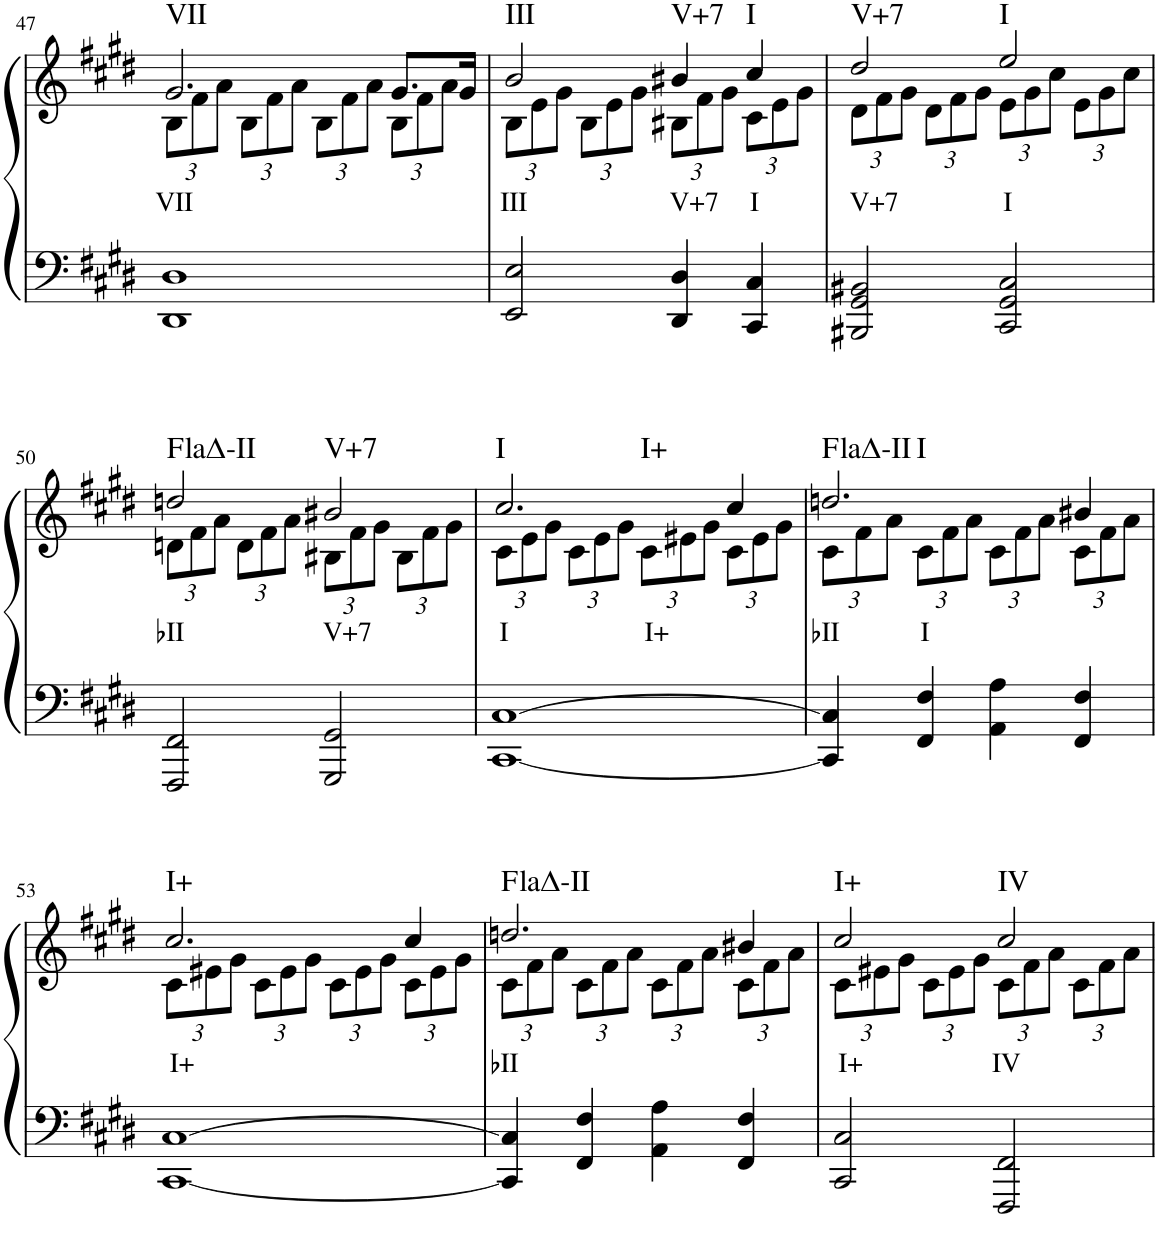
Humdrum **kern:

**kern	**kern	**text	**harte
*part1	*part1	*part1	*part1
*staff2	*staff1	*staff1	*
*I"Piano	*	*	*
*I'Pno	*	*	*
!!LO:PB:g=z
*clefF4	*clefG2	*	*
*k[f#c#g#d#]	*k[f#c#g#d#]	*	*
*E:	*E:	*	*
*M2/2	*M2/2	*	*
*met(c|)	*met(c|)	*	*
=47	=47	=47	=47
*	*^	*	*
*	*	*Xbrackettup	*	*
!	!	!	!LO:LY:b	!LO:H:kt=VII
1DD# 1D#	2.g#/	12B\L	VII	N
.	.	12f#\	.	.
.	.	12a\J	.	.
.	.	12B\L	.	.
.	.	12f#\	.	.
.	.	12a\J	.	.
.	.	12B\L	.	.
.	.	12f#\	.	.
.	.	12a\J	.	.
.	8.g#/L	12B\L	.	.
.	.	12f#\	.	.
.	.	12a\J	.	.
.	16g#/Jk	.	.	.
=48	=48	=48	=48	=48
!	!	!	!LO:LY:b	!LO:H:kt=III
2EE/ 2E/	2b/	12B\L	III	N
.	.	12e\	.	.
.	.	12g#\J	.	.
.	.	12B\L	.	.
.	.	12e\	.	.
.	.	12g#\J	.	.
!	!	!	!LO:LY:b	!LO:H:kt=V+7
4DD#/ 4D#/	4b#X/	12B#X\L	V+7	N
.	.	12f#\	.	.
.	.	12g#\J	.	.
!	!	!	!LO:LY:b	!LO:H:kt=I
4CC#/ 4C#/	4cc#/	12c#\L	I	N
.	.	12e\	.	.
.	.	12g#\J	.	.
=49	=49	=49	=49	=49
!	!	!	!LO:LY:b	!LO:H:kt=V+7
2BBB#X/ 2GG#/ 2BB#X/	2dd#/	12d#\L	V+7	N
.	.	12f#\	.	.
.	.	12g#\J	.	.
.	.	12d#\L	.	.
.	.	12f#\	.	.
.	.	12g#\J	.	.
!	!	!	!LO:LY:b	!LO:H:kt=I
2CC#/ 2GG#/ 2C#/	2ee/	12e\L	I	N
.	.	12g#\	.	.
.	.	12cc#\J	.	.
.	.	12e\L	.	.
.	.	12g#\	.	.
.	.	12cc#\J	.	.
!!LO:LB:g=z	!!
=50	=50	=50	=50	=50
!	!	!	!LO:LY:b	!
2FFF#/ 2FF#/	2ddn/	12dn\L	♭II	F:maj
.	.	12f#\	.	.
.	.	12a\J	.	.
.	.	12d\L	.	.
.	.	12f#\	.	.
.	.	12a\J	.	.
!	!	!	!LO:LY:b	!LO:H:kt=V+7
2GGG#/ 2GG#/	2b#X/	12B#X\L	V+7	N
.	.	12f#\	.	.
.	.	12g#\J	.	.
.	.	12B#\L	.	.
.	.	12f#\	.	.
.	.	12g#\J	.	.
=51	=51	=51	=51	=51
!	!	!	!LO:LY:b	!LO:H:kt=I
[1CC# [1C#	2.cc#/	12c#\L	I	N
.	.	12e\	.	.
.	.	12g#\J	.	.
.	.	12c#\L	.	.
.	.	12e\	.	.
.	.	12g#\J	.	.
!	!	!	!LO:LY:b	!LO:H:kt=I+
.	.	12c#\L	I+	N
.	.	12e#X\	.	.
.	.	12g#\J	.	.
.	4cc#/	12c#\L	.	.
.	.	12e#\	.	.
.	.	12g#\J	.	.
=52	=52	=52	=52	=52
!	!	!	!LO:LY:b	!
4CC#/] 4C#/]	2.ddn/	12c#\L	♭II	F:maj
.	.	12f#\	.	.
.	.	12a\J	.	.
!	!	!	!LO:LY:b	!LO:H:kt=I
4FF#/ 4F#/	.	12c#\L	I	N
.	.	12f#\	.	.
.	.	12a\J	.	.
4AA\ 4A\	.	12c#\L	.	.
.	.	12f#\	.	.
.	.	12a\J	.	.
4FF#/ 4F#/	4b#X/	12c#\L	.	.
.	.	12f#\	.	.
.	.	12a\J	.	.
!!LO:LB:g=z	!!
=53	=53	=53	=53	=53
!	!	!	!LO:LY:b	!LO:H:kt=I+
[1CC# [1C#	2.cc#/	12c#\L	I+	N
.	.	12e#X\	.	.
.	.	12g#\J	.	.
.	.	12c#\L	.	.
.	.	12e#\	.	.
.	.	12g#\J	.	.
.	.	12c#\L	.	.
.	.	12e#\	.	.
.	.	12g#\J	.	.
.	4cc#/	12c#\L	.	.
.	.	12e#\	.	.
.	.	12g#\J	.	.
=54	=54	=54	=54	=54
!	!	!	!LO:LY:b	!
4CC#/] 4C#/]	2.ddn/	12c#\L	♭II	F:maj
.	.	12f#\	.	.
.	.	12a\J	.	.
4FF#/ 4F#/	.	12c#\L	.	.
.	.	12f#\	.	.
.	.	12a\J	.	.
4AA\ 4A\	.	12c#\L	.	.
.	.	12f#\	.	.
.	.	12a\J	.	.
4FF#/ 4F#/	4b#X/	12c#\L	.	.
.	.	12f#\	.	.
.	.	12a\J	.	.
=55	=55	=55	=55	=55
!	!	!	!LO:LY:b	!LO:H:kt=I+
2CC#/ 2C#/	2cc#/	12c#\L	I+	N
.	.	12e#X\	.	.
.	.	12g#\J	.	.
.	.	12c#\L	.	.
.	.	12e#\	.	.
.	.	12g#\J	.	.
!	!	!	!LO:LY:b	!LO:H:kt=IV
2FFF#/ 2FF#/	2cc#/	12c#\L	IV	N
.	.	12f#\	.	.
.	.	12a\J	.	.
.	.	12c#\L	.	.
.	.	12f#\	.	.
.	.	12a\J	.	.
*	*v	*v	*	*
=	=	=	=
*-	*-	*-	*-
